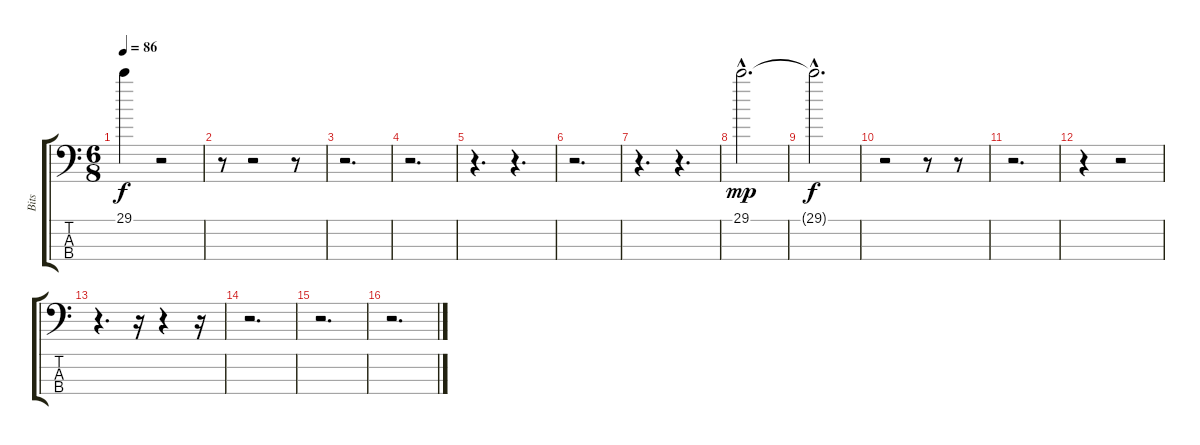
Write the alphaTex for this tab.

\track ("Bits" "Bits") {instrument overdrivenguitar}
\staff {score tabs}
\tuning (G2 D2 A1 E1) {hide}
\ts (6 8)
\tempo 86
\clef f4
\ks c
29.1{t}.4{dy f} r.2 |
r.8 r.2 r.8 |
r.2{d} |
r.2{d} |
r.4{d} r.4{d} |
r.2{d} |
r.4{d} r.4{d} |
29.1{hac}.2{d dy mp} |
29.1{hac t}.2{d dy f} |
r.2 r.8 r.8 |
r.2{d} |
r.4 r.2 |
r.4{d} r.16 r.4 r.16 |
r.2{d} |
r.2{d} |
r.2{d}
